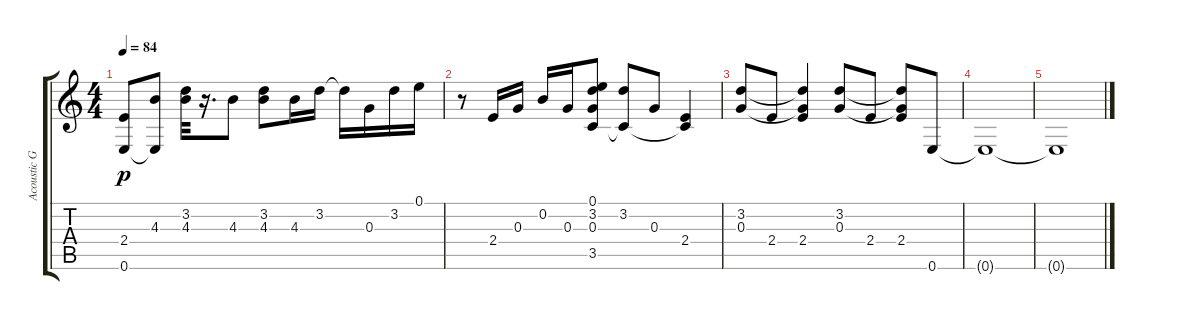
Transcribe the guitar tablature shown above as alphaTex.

\track ("Acoustic Guitar" "Acoustic G") {instrument acousticguitarnylon}
\staff {score tabs}
\tuning (E4 B3 G3 D3 A2 E2) {hide}
\ts (4 4)
\tempo 84
\clef g2
\ks c
(2.4 0.6{t}).8{dy p} (4.3 0.6{t}).8 (3.2 4.3).32 r.16{d} 4.3.8 (3.2 4.3).8 4.3.16 3.2.16 3.2{t}.16 0.3.16 3.2.16 0.1.16 |
r.8 2.4.16 0.3.16 0.2.16 0.3.16 (0.1 3.2 0.3 3.5).8 (3.2 3.5{t}).8 0.3.8 (2.4 3.5{t}).4 |
(3.2 0.3).8 2.4.8 (3.2{t} 0.3{t} 2.4).4 (3.2 0.3).8 2.4.8 (3.2{t} 0.3{t} 2.4).8 0.6.8 |
0.6{t}.1 |
0.6{t}.1
